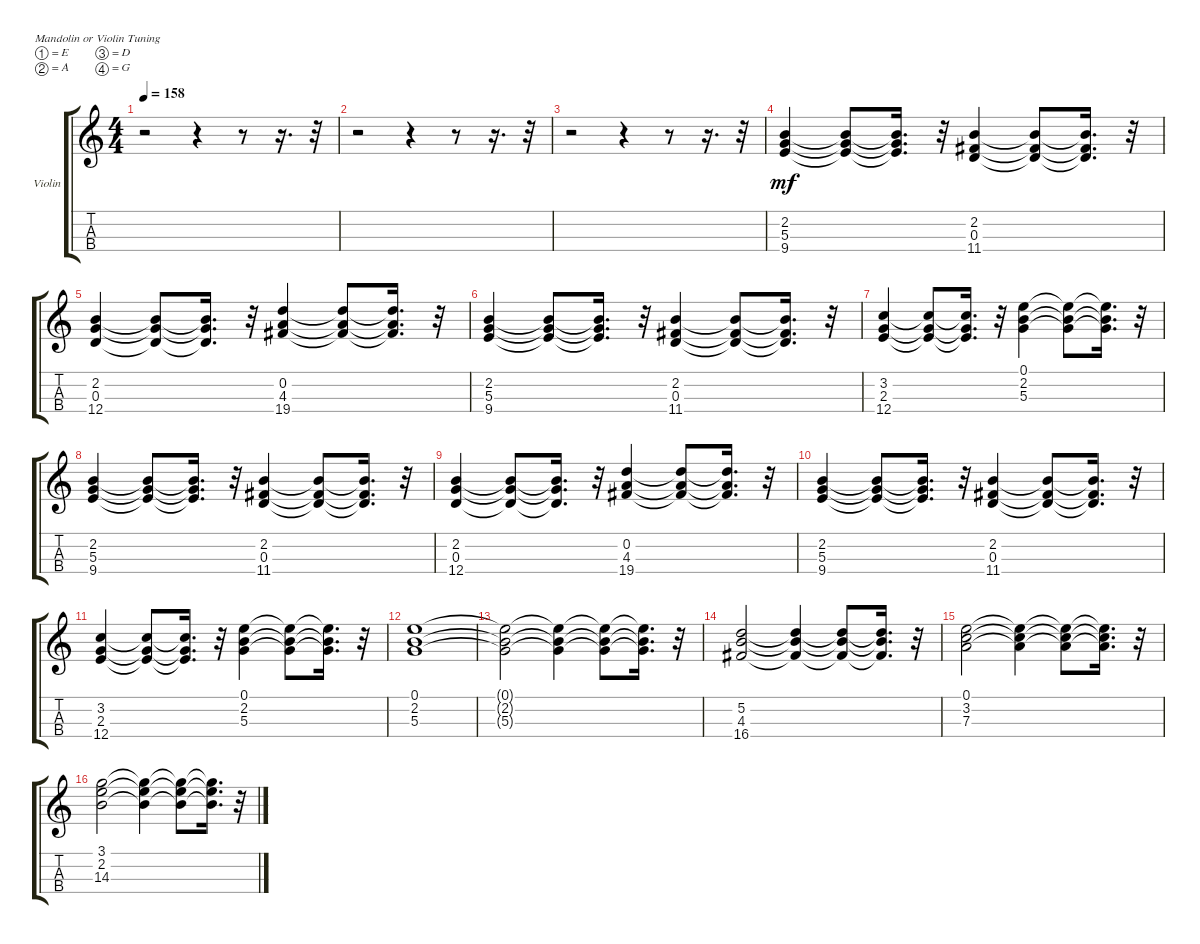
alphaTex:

\bracketExtendMode groupsimilarinstruments
\firstSystemTrackNameOrientation horizontal
\otherSystemsTrackNameOrientation horizontal
\track ("" "Violin") {instrument violin}
\staff {score tabs}
\tuning (E5 A4 D4 G3)
\ts (4 4)
\tempo 158
\clef g2
\ks c
r.2{dy mf} r.4 r.8 r.16{d} r.32 |
r.2 r.4 r.8 r.16{d} r.32 |
r.2 r.4 r.8 r.16{d} r.32 |
(2.2 5.3 9.4).4 (2.2{t} 5.3{t} 9.4{t}).8 (2.2{t} 5.3{t} 9.4{t}).16{d} r.32 (0.3 11.4 2.2).4 (0.3{t} 11.4{t} 2.2{t}).8 (0.3{t} 11.4{t} 2.2{t}).16{d} r.32 |
(2.2 0.3 12.4).4 (2.2{t} 0.3{t} 12.4{t}).8 (2.2{t} 0.3{t} 12.4{t}).16{d} r.32 (4.3 0.2 19.4).4 (4.3{t} 0.2{t} 19.4{t}).8 (4.3{t} 0.2{t} 19.4{t}).16{d} r.32 |
(2.2 5.3 9.4).4 (2.2{t} 5.3{t} 9.4{t}).8 (2.2{t} 5.3{t} 9.4{t}).16{d} r.32 (0.3 11.4 2.2).4 (0.3{t} 11.4{t} 2.2{t}).8 (0.3{t} 11.4{t} 2.2{t}).16{d} r.32 |
(2.3 12.4 3.2).4 (2.3{t} 12.4{t} 3.2{t}).8 (2.3{t} 12.4{t} 3.2{t}).16{d} r.32 (5.3 2.2 0.1).4 (5.3{t} 2.2{t} 0.1{t}).8 (5.3{t} 2.2{t} 0.1{t}).16{d} r.32 |
(2.2 5.3 9.4).4 (2.2{t} 5.3{t} 9.4{t}).8 (2.2{t} 5.3{t} 9.4{t}).16{d} r.32 (0.3 11.4 2.2).4 (0.3{t} 11.4{t} 2.2{t}).8 (0.3{t} 11.4{t} 2.2{t}).16{d} r.32 |
(2.2 0.3 12.4).4 (2.2{t} 0.3{t} 12.4{t}).8 (2.2{t} 0.3{t} 12.4{t}).16{d} r.32 (4.3 0.2 19.4).4 (4.3{t} 0.2{t} 19.4{t}).8 (4.3{t} 0.2{t} 19.4{t}).16{d} r.32 |
(2.2 5.3 9.4).4 (2.2{t} 5.3{t} 9.4{t}).8 (2.2{t} 5.3{t} 9.4{t}).16{d} r.32 (0.3 11.4 2.2).4 (0.3{t} 11.4{t} 2.2{t}).8 (0.3{t} 11.4{t} 2.2{t}).16{d} r.32 |
(2.3 12.4 3.2).4 (2.3{t} 12.4{t} 3.2{t}).8 (2.3{t} 12.4{t} 3.2{t}).16{d} r.32 (5.3 2.2 0.1).4 (5.3{t} 2.2{t} 0.1{t}).8 (5.3{t} 2.2{t} 0.1{t}).16{d} r.32 |
(0.1 5.3 2.2).1 |
(0.1{t} 5.3{t} 2.2{t}).2 (0.1{t} 5.3{t} 2.2{t}).4 (0.1{t} 5.3{t} 2.2{t}).8 (0.1{t} 5.3{t} 2.2{t}).16{d} r.32 |
(5.2 4.3 16.4).2 (5.2{t} 4.3{t} 16.4{t}).4 (5.2{t} 4.3{t} 16.4{t}).8 (5.2{t} 4.3{t} 16.4{t}).16{d} r.32 |
(0.1 3.2 7.3).2 (0.1{t} 3.2{t} 7.3{t}).4 (0.1{t} 3.2{t} 7.3{t}).8 (0.1{t} 3.2{t} 7.3{t}).16{d} r.32 |
(2.2 3.1 14.3).2 (2.2{t} 3.1{t} 14.3{t}).4 (2.2{t} 3.1{t} 14.3{t}).8 (2.2{t} 3.1{t} 14.3{t}).16{d} r.32
